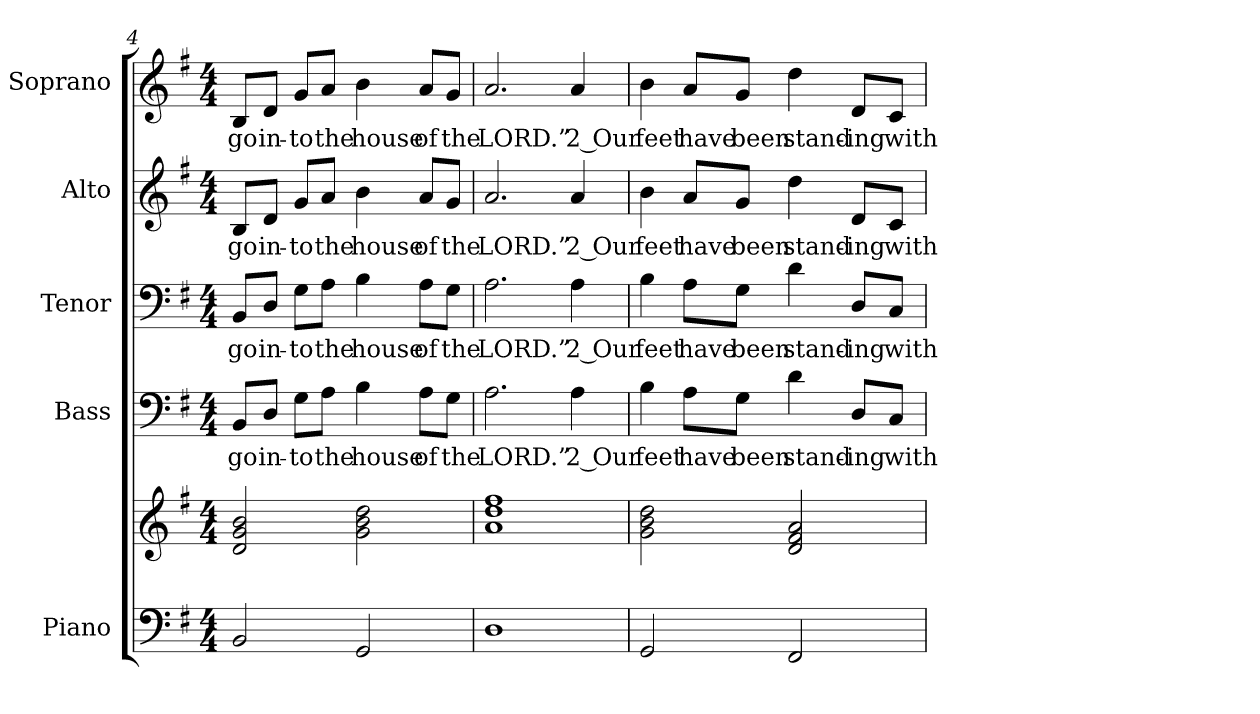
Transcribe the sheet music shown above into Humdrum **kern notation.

**kern	**kern	**kern	**text	**kern	**text	**kern	**text	**kern	**text
*part5	*part5	*part4	*part4	*part3	*part3	*part2	*part2	*part1	*part1
*staff6	*staff5	*staff4	*staff4	*staff3	*staff3	*staff2	*staff2	*staff1	*staff1
*I"Piano	*	*I"Bass	*	*I"Tenor	*	*I"Alto	*	*I"Soprano	*
*I'Pno.	*	*I'B.	*	*I'T.	*	*I'A.	*	*I'S.	*
!!LO:PB:g=z
*clefF4	*clefG2	*clefF4	*	*clefF4	*	*clefG2	*	*clefG2	*
*k[f#]	*k[f#]	*k[f#]	*	*k[f#]	*	*k[f#]	*	*k[f#]	*
*G:	*G:	*G:	*	*G:	*	*G:	*	*G:	*
*M4/4	*M4/4	*M4/4	*	*M4/4	*	*M4/4	*	*M4/4	*
=4	=4	=4	=4	=4	=4	=4	=4	=4	=4
!	!	!	!LO:LY:b:color=#000000	!	!	!	!	!	!
!	!	!	!	!	!LO:LY:b:color=#000000	!	!	!	!
!	!	!	!	!	!	!	!LO:LY:b:color=#000000	!	!
!	!	!	!	!	!	!	!	!	!LO:LY:b:color=#000000
2BBi/	2di/ 2gi 2bi	8BBi/L	go	8BBi/L	go	8Bi/L	go	8Bi/L	go
!	!	!	!LO:LY:b:color=#000000	!	!	!	!	!	!
!	!	!	!	!	!LO:LY:b:color=#000000	!	!	!	!
!	!	!	!	!	!	!	!LO:LY:b:color=#000000	!	!
!	!	!	!	!	!	!	!	!	!LO:LY:b:color=#000000
.	.	8Di/J	in-	8Di/J	in-	8di/J	in-	8di/J	in-
!	!	!	!LO:LY:b:color=#000000	!	!	!	!	!	!
!	!	!	!	!	!LO:LY:b:color=#000000	!	!	!	!
!	!	!	!	!	!	!	!LO:LY:b:color=#000000	!	!
!	!	!	!	!	!	!	!	!	!LO:LY:b:color=#000000
.	.	8Gi\L	-to	8Gi\L	-to	8gi/L	-to	8gi/L	-to
!	!	!	!LO:LY:b:color=#000000	!	!	!	!	!	!
!	!	!	!	!	!LO:LY:b:color=#000000	!	!	!	!
!	!	!	!	!	!	!	!LO:LY:b:color=#000000	!	!
!	!	!	!	!	!	!	!	!	!LO:LY:b:color=#000000
.	.	8Ai\J	the	8Ai\J	the	8ai/J	the	8ai/J	the
!	!	!	!LO:LY:b:color=#000000	!	!	!	!	!	!
!	!	!	!	!	!LO:LY:b:color=#000000	!	!	!	!
!	!	!	!	!	!	!	!LO:LY:b:color=#000000	!	!
!	!	!	!	!	!	!	!	!	!LO:LY:b:color=#000000
2GGi/	2gi\ 2bi 2ddi	4Bi\	house	4Bi\	house	4bi\	house	4bi\	house
!	!	!	!LO:LY:b:color=#000000	!	!	!	!	!	!
!	!	!	!	!	!LO:LY:b:color=#000000	!	!	!	!
!	!	!	!	!	!	!	!LO:LY:b:color=#000000	!	!
!	!	!	!	!	!	!	!	!	!LO:LY:b:color=#000000
.	.	8Ai\L	of	8Ai\L	of	8ai/L	of	8ai/L	of
!	!	!	!LO:LY:b:color=#000000	!	!	!	!	!	!
!	!	!	!	!	!LO:LY:b:color=#000000	!	!	!	!
!	!	!	!	!	!	!	!LO:LY:b:color=#000000	!	!
!	!	!	!	!	!	!	!	!	!LO:LY:b:color=#000000
.	.	8Gi\J	the	8Gi\J	the	8gi/J	the	8gi/J	the
=5	=5	=5	=5	=5	=5	=5	=5	=5	=5
!	!	!	!LO:LY:b:color=#000000	!	!	!	!	!	!
!	!	!	!	!	!LO:LY:b:color=#000000	!	!	!	!
!	!	!	!	!	!	!	!LO:LY:b:color=#000000	!	!
!	!	!	!	!	!	!	!	!	!LO:LY:b:color=#000000
1Di	1ai 1ddi 1ff#i	2.Ai\	LORD.”	2.Ai\	LORD.”	2.ai/	LORD.”	2.ai/	LORD.”
!	!	!	!LO:LY:b:color=#000000	!	!	!	!	!	!
!	!	!	!	!	!LO:LY:b:color=#000000	!	!	!	!
!	!	!	!	!	!	!	!LO:LY:b:color=#000000	!	!
!	!	!	!	!	!	!	!	!	!LO:LY:b:color=#000000
.	.	4Ai\	2 Our	4Ai\	2 Our	4ai/	2 Our	4ai/	2 Our
!!LO:PB:g=z
=6	=6	=6	=6	=6	=6	=6	=6	=6	=6
!	!	!	!LO:LY:b:color=#000000	!	!	!	!	!	!
!	!	!	!	!	!LO:LY:b:color=#000000	!	!	!	!
!	!	!	!	!	!	!	!LO:LY:b:color=#000000	!	!
!	!	!	!	!	!	!	!	!	!LO:LY:b:color=#000000
2GGi/	2gi\ 2bi 2ddi	4Bi\	feet	4Bi\	feet	4bi\	feet	4bi\	feet
!	!	!	!LO:LY:b:color=#000000	!	!	!	!	!	!
!	!	!	!	!	!LO:LY:b:color=#000000	!	!	!	!
!	!	!	!	!	!	!	!LO:LY:b:color=#000000	!	!
!	!	!	!	!	!	!	!	!	!LO:LY:b:color=#000000
.	.	8Ai\L	have	8Ai\L	have	8ai/L	have	8ai/L	have
!	!	!	!LO:LY:b:color=#000000	!	!	!	!	!	!
!	!	!	!	!	!LO:LY:b:color=#000000	!	!	!	!
!	!	!	!	!	!	!	!LO:LY:b:color=#000000	!	!
!	!	!	!	!	!	!	!	!	!LO:LY:b:color=#000000
.	.	8Gi\J	been	8Gi\J	been	8gi/J	been	8gi/J	been
!	!	!	!LO:LY:b:color=#000000	!	!	!	!	!	!
!	!	!	!	!	!LO:LY:b:color=#000000	!	!	!	!
!	!	!	!	!	!	!	!LO:LY:b:color=#000000	!	!
!	!	!	!	!	!	!	!	!	!LO:LY:b:color=#000000
2FF#i/	2di/ 2f#i 2ai	4di\	stand-	4di\	stand-	4ddi\	stand-	4ddi\	stand-
!	!	!	!LO:LY:b:color=#000000	!	!	!	!	!	!
!	!	!	!	!	!LO:LY:b:color=#000000	!	!	!	!
!	!	!	!	!	!	!	!LO:LY:b:color=#000000	!	!
!	!	!	!	!	!	!	!	!	!LO:LY:b:color=#000000
.	.	8Di/L	-ing	8Di/L	-ing	8di/L	-ing	8di/L	-ing
!	!	!	!LO:LY:b:color=#000000	!	!	!	!	!	!
!	!	!	!	!	!LO:LY:b:color=#000000	!	!	!	!
!	!	!	!	!	!	!	!LO:LY:b:color=#000000	!	!
!	!	!	!	!	!	!	!	!	!LO:LY:b:color=#000000
.	.	8Ci/J	with-	8Ci/J	with-	8ci/J	with-	8ci/J	with-
=	=	=	=	=	=	=	=	=	=
*-	*-	*-	*-	*-	*-	*-	*-	*-	*-
